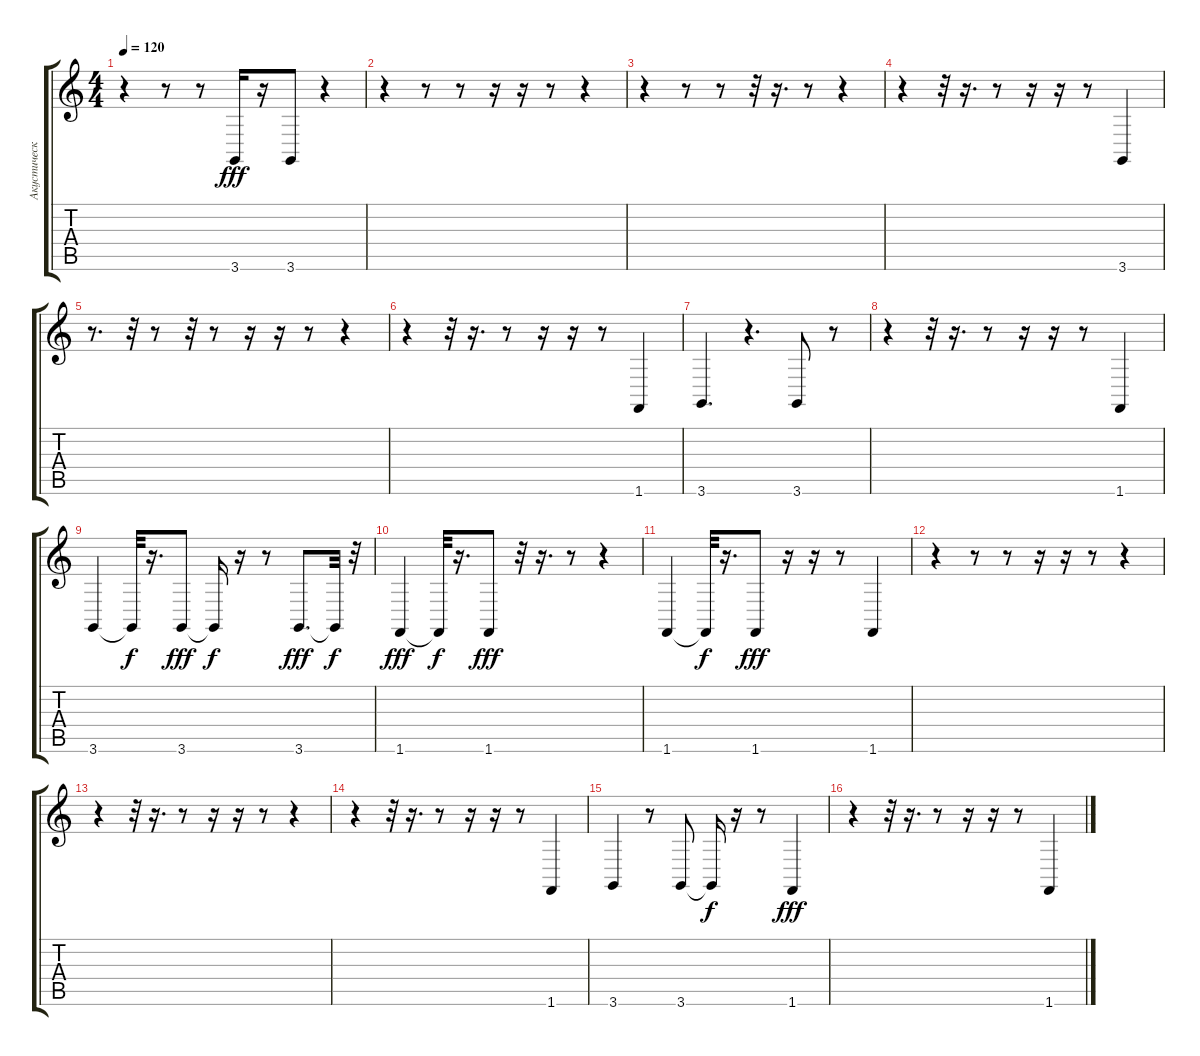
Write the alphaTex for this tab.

\track ("Акустический Гранд Роял" "Акустическ") {instrument acousticgrandpiano}
\staff {score tabs}
\tuning (E4 B3 G3 D3 A2 E2) {hide}
\ts (4 4)
\tempo 120
\clef g2
\ks c
r.4{dy fff} r.8 r.8 3.6.16 r.16 3.6.8 r.4 |
r.4 r.8 r.8 r.16 r.16 r.8 r.4 |
r.4 r.8 r.8 r.32 r.16{d} r.8 r.4 |
r.4 r.32 r.16{d} r.8 r.16 r.16 r.8 3.6.4 |
r.8{d} r.32 r.8 r.32 r.8 r.16 r.16 r.8 r.4 |
r.4 r.32 r.16{d} r.8 r.16 r.16 r.8 1.6.4 |
3.6.4{d} r.4{d} 3.6.8 r.8 |
r.4 r.32 r.16{d} r.8 r.16 r.16 r.8 1.6.4 |
3.6.4 3.6{t}.32{dy f} r.16{d} 3.6.8{dy fff} 3.6{t}.16{dy f} r.16 r.8 3.6.8{d dy fff} 3.6{t}.32{dy f} r.32 |
1.6.4{dy fff} 1.6{t}.32{dy f} r.16{d} 1.6.8{dy fff} r.32 r.16{d} r.8 r.4 |
1.6.4 1.6{t}.32{dy f} r.16{d} 1.6.8{dy fff} r.16 r.16 r.8 1.6.4 |
r.4 r.8 r.8 r.16 r.16 r.8 r.4 |
r.4 r.32 r.16{d} r.8 r.16 r.16 r.8 r.4 |
r.4 r.32 r.16{d} r.8 r.16 r.16 r.8 1.6.4 |
3.6.4 r.8 3.6.8 3.6{t}.16{dy f} r.16 r.8 1.6.4{dy fff} |
r.4 r.32 r.16{d} r.8 r.16 r.16 r.8 1.6.4
